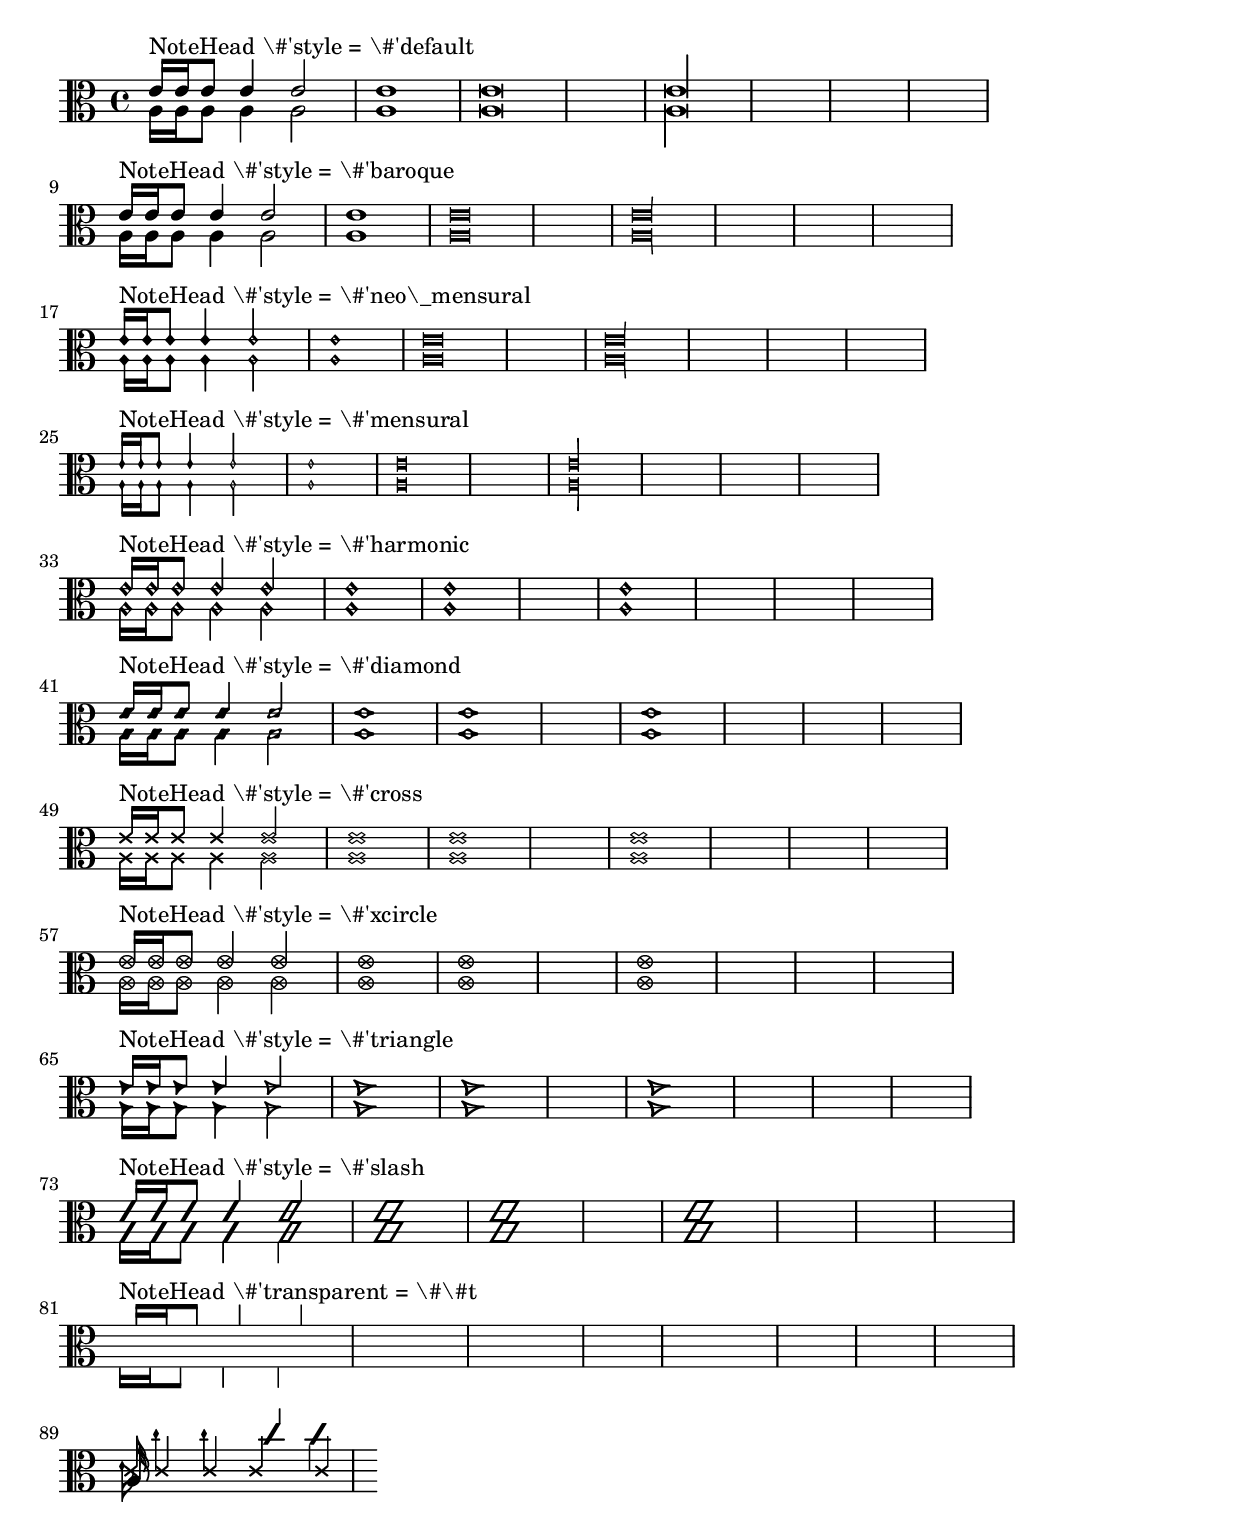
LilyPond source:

\version "1.9.1"
\header{
texidoc="
Note head shapes are settable.  The stem endings should be adjusted
per note head.  If you want different note head styles on one stem,
you must create a special context called Thread.

Harmonic notes have a different shape and different
dimensions. Nevertheless, noteheads in both styles can be combined, on
either up or down stems.
"
}

\score {
  \notes \transpose c c {
    \clef C

    \property Staff.NoteHead \set #'style = #'default
    <
      \context Voice = up {
        \property Voice.Stem \set #'direction = #1 %up
        e'16^\markup { "NoteHead \#'style = \#'default" }
        e'16 e'8 e'4 e'2 e'1 e'\breve e'\longa
      }
      \context Voice = down {
        \property Voice.Stem \set #'direction = #-1 %down
        a16 a16 a8 a4 a2 a1 a\breve a\longa
      }
    >
    \break

    \property Staff.NoteHead \set #'style = #'baroque
    <
      \context Voice = up {
        \property Voice.Stem \set #'direction = #1 %up
        e'16^\markup { "NoteHead \#'style = \#'baroque" }
        e'16 e'8 e'4 e'2 e'1 e'\breve e'\longa
      }
      \context Voice = down {
        \property Voice.Stem \set #'direction = #-1 %down
        a16 a16 a8 a4 a2 a1 a\breve a\longa
      }
    >
    \break

    \property Staff.NoteHead \set #'style = #'neo_mensural
    <
      \context Voice = up {
        \property Voice.Stem \set #'direction = #1 %up
        e'16^\markup { "NoteHead \#'style = \#'neo\_mensural" }
        e'16 e'8 e'4 e'2 e'1 e'\breve e'\longa
      }
      \context Voice = down {
        \property Voice.Stem \set #'direction = #-1 %down
        a16 a16 a8 a4 a2 a1 a\breve a\longa
      }
    >
    \break

    \property Staff.NoteHead \set #'style = #'mensural
    <
      \context Voice = up {
        \property Voice.Stem \set #'direction = #1 %up
        e'16^\markup { "NoteHead \#'style = \#'mensural" }
        e'16 e'8 e'4 e'2 e'1 e'\breve e'\longa
      }
      \context Voice = down {
        \property Voice.Stem \set #'direction = #-1 %down
        a16 a16 a8 a4 a2 a1 a\breve a\longa
      }
    >
    \break

    \property Staff.NoteHead \set #'style = #'harmonic
    <
      \context Voice = up {
        \property Voice.Stem \set #'direction = #1 %up
        e'16^\markup { "NoteHead \#'style = \#'harmonic" }
        e'16 e'8 e'4 e'2 e'1 e'\breve e'\longa
      }
      \context Voice = down {
        \property Voice.Stem \set #'direction = #-1 %down
        a16 a16 a8 a4 a2 a1 a\breve a\longa
      }
    >
    \break

    \property Staff.NoteHead \set #'style = #'diamond
    <
      \context Voice = up {
        \property Voice.Stem \set #'direction = #1 %up
        e'16^\markup { "NoteHead \#'style = \#'diamond" }
        e'16 e'8 e'4 e'2 e'1 e'\breve e'\longa
      }
      \context Voice = down {
        \property Voice.Stem \set #'direction = #-1 %down
        a16 a16 a8 a4 a2 a1 a\breve a\longa
      }
    >
    \break

    \property Staff.NoteHead \set #'style = #'cross
    <
      \context Voice = up {
        \property Voice.Stem \set #'direction = #1 %up
        e'16^\markup { "NoteHead \#'style = \#'cross" }
        e'16 e'8 e'4 e'2 e'1 e'\breve e'\longa
      }
      \context Voice = down {
        \property Voice.Stem \set #'direction = #-1 %down
        a16 a16 a8 a4 a2 a1 a\breve a\longa
      }
    >
    \break

    \property Staff.NoteHead \set #'style = #'xcircle
    <
      \context Voice = up {
        \property Voice.Stem \set #'direction = #1 %up
        e'16^\markup { "NoteHead \#'style = \#'xcircle" }
        e'16 e'8 e'4 e'2 e'1 e'\breve e'\longa
      }
      \context Voice = down {
        \property Voice.Stem \set #'direction = #-1 %down
        a16 a16 a8 a4 a2 a1 a\breve a\longa
      }
    >
    \break

    \property Staff.NoteHead \set #'style = #'triangle
    <
      \context Voice = up {
        \property Voice.Stem \set #'direction = #1 %up
        e'16^\markup { "NoteHead \#'style = \#'triangle" }
        e'16 e'8 e'4 e'2 e'1 e'\breve e'\longa
      }
      \context Voice = down {
        \property Voice.Stem \set #'direction = #-1 %down
        a16 a16 a8 a4 a2 a1 a\breve a\longa
      }
    >
    \break

    \property Staff.NoteHead \set #'style = #'slash
    <
      \context Voice = up {
        \property Voice.Stem \set #'direction = #1 %up
        e'16^\markup { "NoteHead \#'style = \#'slash" }
        e'16 e'8 e'4 e'2 e'1 e'\breve e'\longa
      }
      \context Voice = down {
        \property Voice.Stem \set #'direction = #-1 %down
        a16 a16 a8 a4 a2 a1 a\breve a\longa
      }
    >
    \break

    \property Staff.NoteHead \override #'transparent = ##t
    <
      \context Voice = up {
        \property Voice.Stem \set #'direction = #1 %up
        e'16^\markup { "NoteHead \#'transparent = \#\#t" }
        e'16 e'8 e'4 e'2 e'1 e'\breve e'\longa
      }
      \context Voice = down {
        \property Voice.Stem \set #'direction = #-1 %down
        a16 a16 a8 a4 a2 a1 a\breve a\longa
      }
    >
    \property Staff.NoteHead \revert #'transparent
    \break

    \context Voice = another <
      \context Thread = TA {
        \property Thread.NoteHead \set #'style = #'cross
        \property Voice.Stem \set #'direction = #1
        c'16
      }
      \context Thread = TB {
        \property Thread.NoteHead \set #'style = #'default a16
      }
      \context Thread = TC {
        \property Thread.NoteHead \set #'style = #'mensural d'16
      }
    >

    \context Voice <
      \context Thread = TA {
        \property Thread.NoteHead \set #'style = #'cross
        c'4 c'4 c'4 c'4
      }
      \context Thread = TB {
        \property Thread.NoteHead \set #'style = #'mensural
        c''4 \stemDown c''
        \property Thread.NoteHead \set #'style = #'slash
        \stemUp c''4 \stemDown c''
      }
    >
  }

  \paper {
    indent = 0.0
    raggedright = ##t
  }
}
